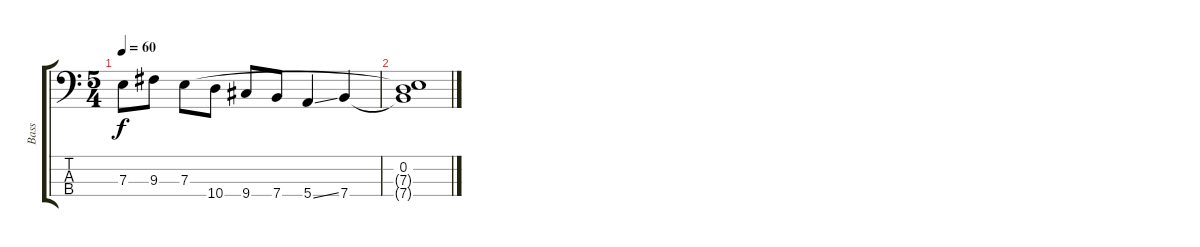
\track ("Bass" "Bass") {instrument electricbasspick}
\staff {score tabs}
\tuning (G2 D2 A1 E1) {hide}
\ts (5 4)
\tempo 60
\clef f4
\ks c
7.3.8{dy f} 9.3.8 7.3.8 10.4.8 9.4.8 7.4.8 5.4{ss}.4 7.4.4 |
(0.2 7.3{t} 7.4{t}).1
